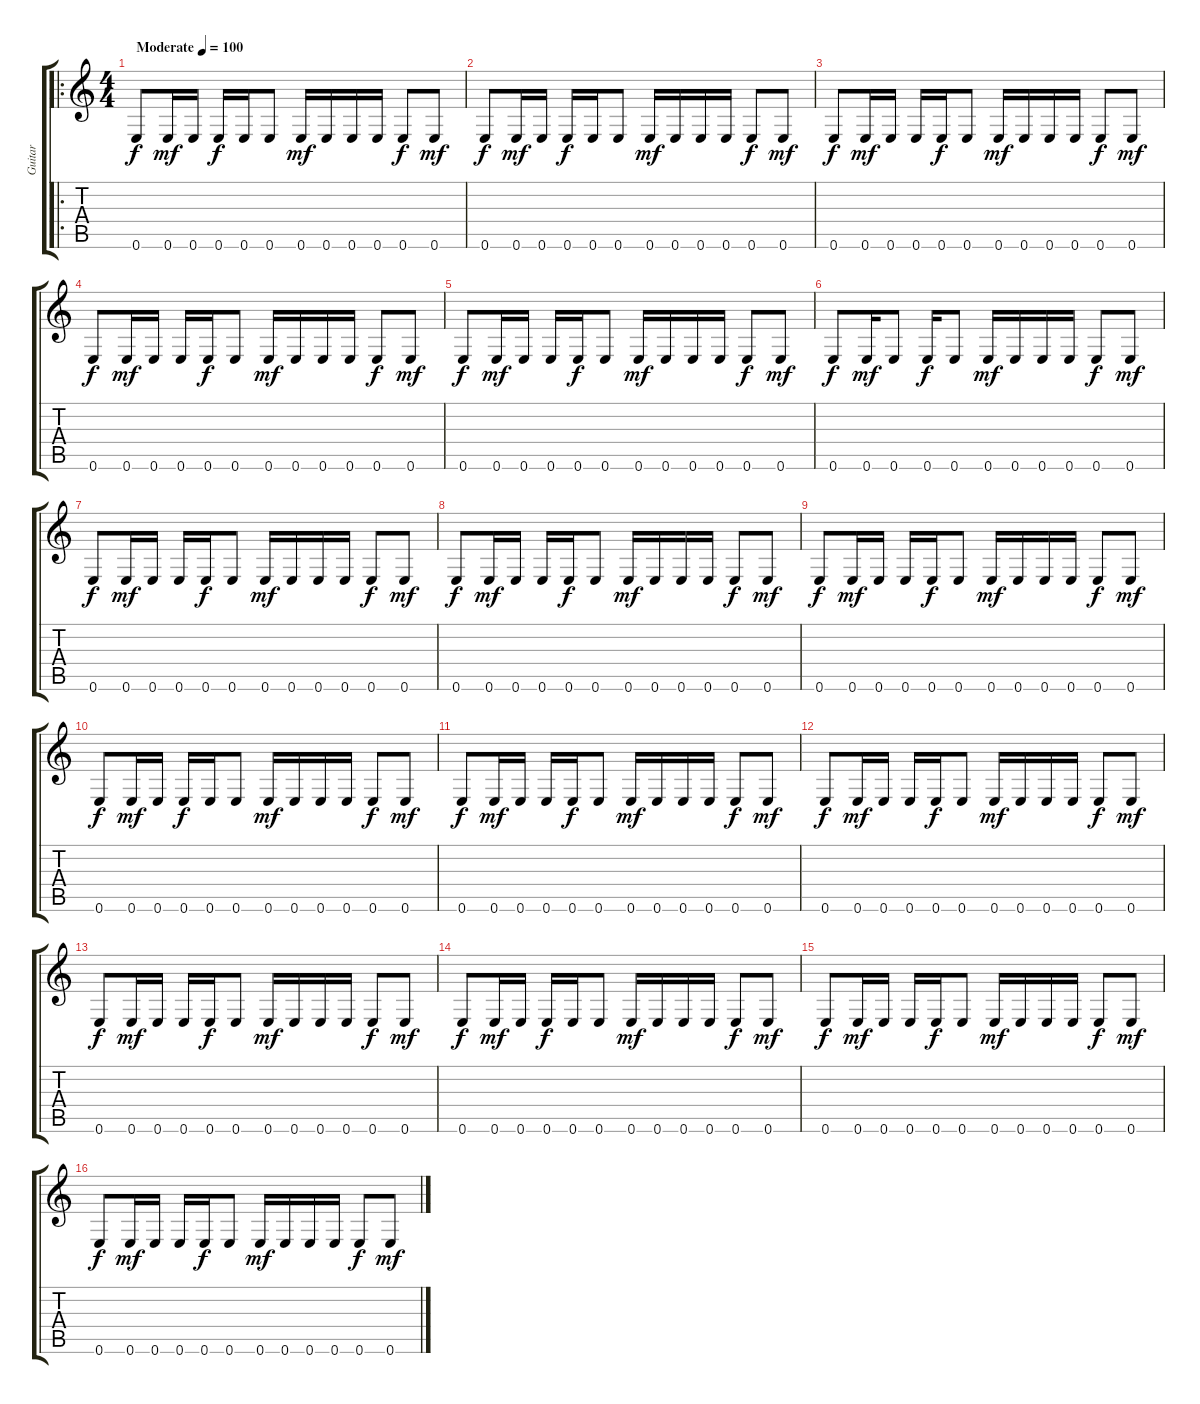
\track ("Guitar" "Guitar") {instrument acousticguitarnylon}
\staff {score tabs}
\tuning (E4 B3 G3 D3 A2 E2) {hide}
\ro
\ts (4 4)
\tempo (100 "Moderate")
\clef g2
\ks c
0.6.8{dy f instrument acousticguitarnylon} 0.6.16{dy mf} 0.6.16 0.6.16{dy f} 0.6.16 0.6.8 0.6.16{dy mf} 0.6.16 0.6.16 0.6.16 0.6.8{dy f} 0.6.8{dy mf} |
0.6.8{dy f} 0.6.16{dy mf} 0.6.16 0.6.16{dy f} 0.6.16 0.6.8 0.6.16{dy mf} 0.6.16 0.6.16 0.6.16 0.6.8{dy f} 0.6.8{dy mf} |
0.6.8{dy f} 0.6.16{dy mf} 0.6.16 0.6.16 0.6.16{dy f} 0.6.8 0.6.16{dy mf} 0.6.16 0.6.16 0.6.16 0.6.8{dy f} 0.6.8{dy mf} |
0.6.8{dy f} 0.6.16{dy mf} 0.6.16 0.6.16 0.6.16{dy f} 0.6.8 0.6.16{dy mf} 0.6.16 0.6.16 0.6.16 0.6.8{dy f} 0.6.8{dy mf} |
0.6.8{dy f} 0.6.16{dy mf} 0.6.16 0.6.16 0.6.16{dy f} 0.6.8 0.6.16{dy mf} 0.6.16 0.6.16 0.6.16 0.6.8{dy f} 0.6.8{dy mf} |
0.6.8{dy f} 0.6.16{dy mf} 0.6.8 0.6.16{dy f} 0.6.8 0.6.16{dy mf} 0.6.16 0.6.16 0.6.16 0.6.8{dy f} 0.6.8{dy mf} |
0.6.8{dy f} 0.6.16{dy mf} 0.6.16 0.6.16 0.6.16{dy f} 0.6.8 0.6.16{dy mf} 0.6.16 0.6.16 0.6.16 0.6.8{dy f} 0.6.8{dy mf} |
0.6.8{dy f} 0.6.16{dy mf} 0.6.16 0.6.16 0.6.16{dy f} 0.6.8 0.6.16{dy mf} 0.6.16 0.6.16 0.6.16 0.6.8{dy f} 0.6.8{dy mf} |
0.6.8{dy f} 0.6.16{dy mf} 0.6.16 0.6.16 0.6.16{dy f} 0.6.8 0.6.16{dy mf} 0.6.16 0.6.16 0.6.16 0.6.8{dy f} 0.6.8{dy mf} |
0.6.8{dy f} 0.6.16{dy mf} 0.6.16 0.6.16{dy f} 0.6.16 0.6.8 0.6.16{dy mf} 0.6.16 0.6.16 0.6.16 0.6.8{dy f} 0.6.8{dy mf} |
0.6.8{dy f} 0.6.16{dy mf} 0.6.16 0.6.16 0.6.16{dy f} 0.6.8 0.6.16{dy mf} 0.6.16 0.6.16 0.6.16 0.6.8{dy f} 0.6.8{dy mf} |
0.6.8{dy f} 0.6.16{dy mf} 0.6.16 0.6.16 0.6.16{dy f} 0.6.8 0.6.16{dy mf} 0.6.16 0.6.16 0.6.16 0.6.8{dy f} 0.6.8{dy mf} |
0.6.8{dy f} 0.6.16{dy mf} 0.6.16 0.6.16 0.6.16{dy f} 0.6.8 0.6.16{dy mf} 0.6.16 0.6.16 0.6.16 0.6.8{dy f} 0.6.8{dy mf} |
0.6.8{dy f} 0.6.16{dy mf} 0.6.16 0.6.16{dy f} 0.6.16 0.6.8 0.6.16{dy mf} 0.6.16 0.6.16 0.6.16 0.6.8{dy f} 0.6.8{dy mf} |
0.6.8{dy f} 0.6.16{dy mf} 0.6.16 0.6.16 0.6.16{dy f} 0.6.8 0.6.16{dy mf} 0.6.16 0.6.16 0.6.16 0.6.8{dy f} 0.6.8{dy mf} |
0.6.8{dy f} 0.6.16{dy mf} 0.6.16 0.6.16 0.6.16{dy f} 0.6.8 0.6.16{dy mf} 0.6.16 0.6.16 0.6.16 0.6.8{dy f} 0.6.8{dy mf}
